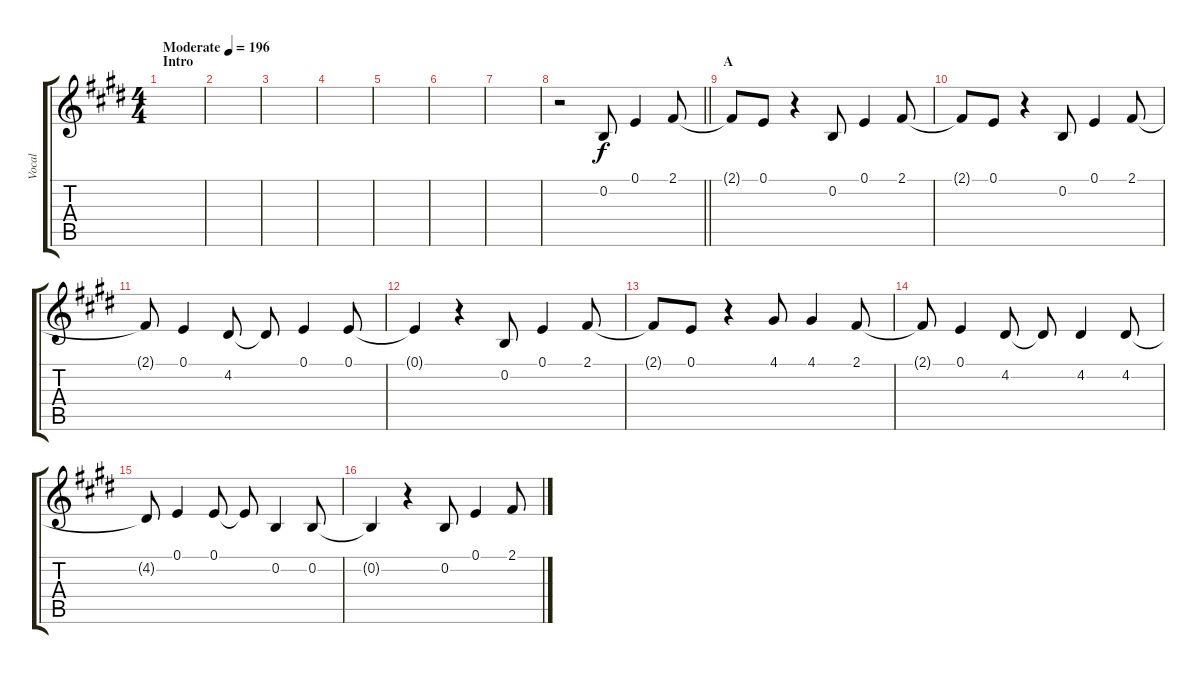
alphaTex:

\track ("Vocal" "Vocal") {instrument flute}
\staff {score tabs}
\tuning (E4 B3 G3 D3 A2 E2) {hide}
\ts (4 4)
\section ("" "Intro")
\tempo (196 "Moderate")
\clef g2
\ks e
|
|
|
|
|
|
|
\barLineRight lightlight
r.2 0.2.8 0.1.4 2.1.8 |
\section ("" "A")
2.1{t}.8 0.1.8 r.4 0.2.8 0.1.4 2.1.8 |
2.1{t}.8 0.1.8 r.4 0.2.8 0.1.4 2.1.8 |
2.1{t}.8 0.1.4 4.2.8 4.2{t}.8 0.1.4 0.1.8 |
0.1{t}.4 r.4 0.2.8 0.1.4 2.1.8 |
2.1{t}.8 0.1.8 r.4 4.1.8 4.1.4 2.1.8 |
2.1{t}.8 0.1.4 4.2.8 4.2{t}.8 4.2.4 4.2.8 |
4.2{t}.8 0.1.4 0.1.8 0.1{t}.8 0.2.4 0.2.8 |
0.2{t}.4 r.4 0.2.8 0.1.4 2.1.8
